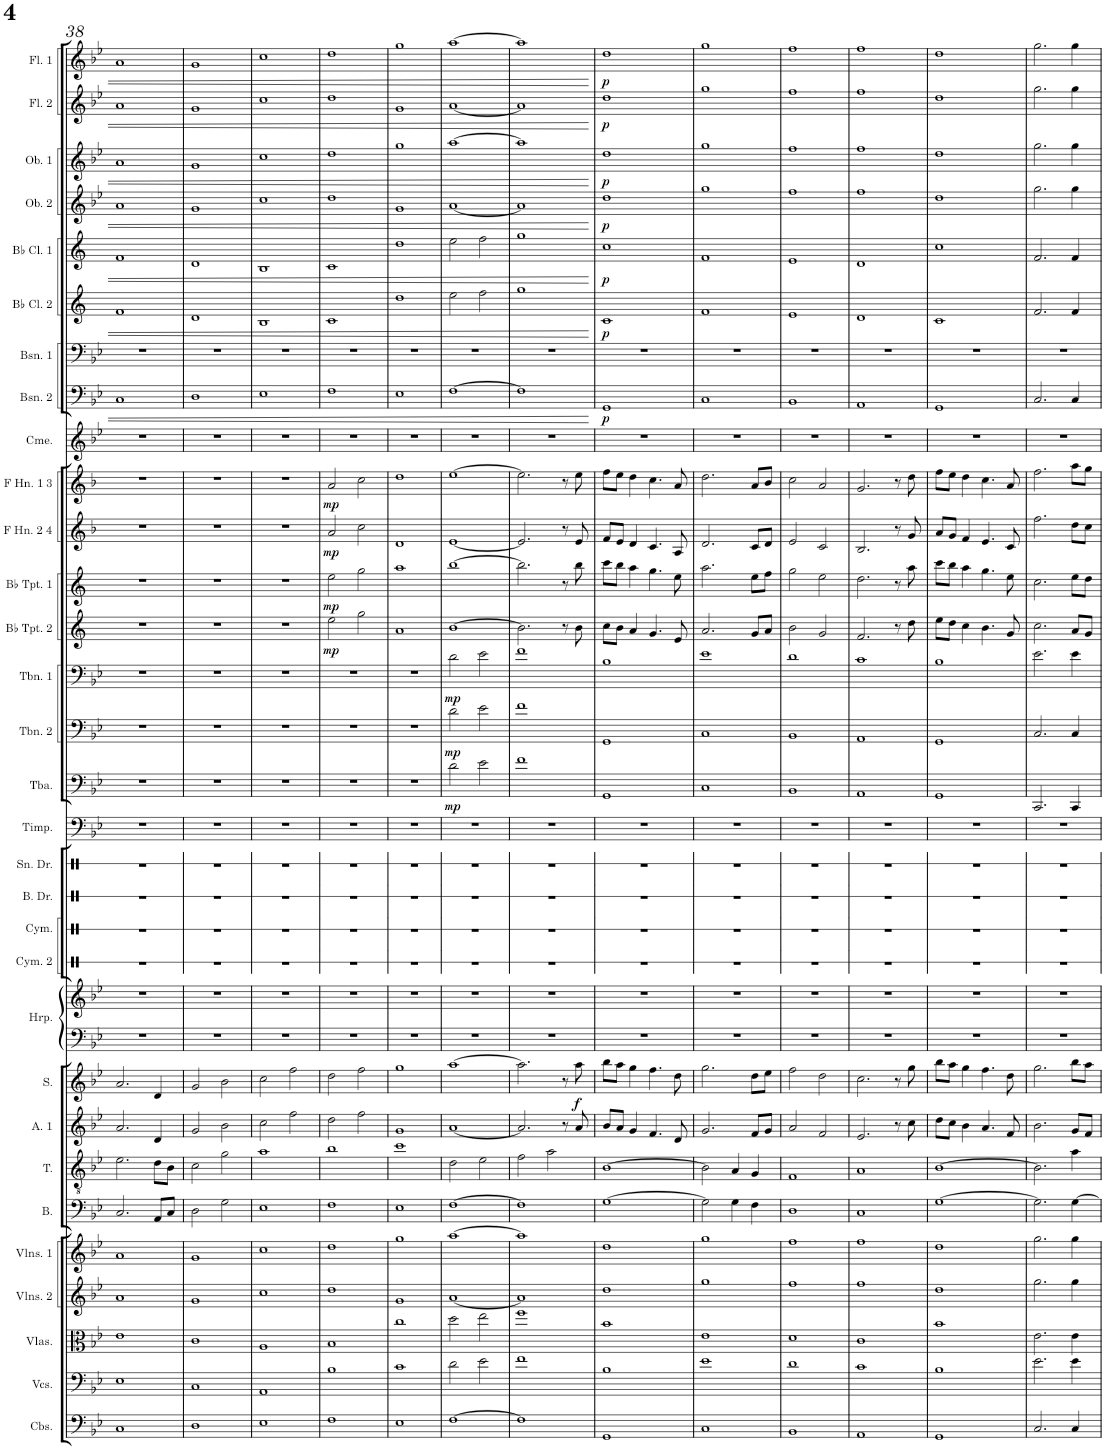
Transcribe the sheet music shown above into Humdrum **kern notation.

**kern	**kern	**kern	**kern	**kern	**kern	**kern	**kern	**kern	**dynam	**kern	**kern	**kern	**kern	**kern	**kern	**kern	**kern	**dynam	**kern	**dynam	**kern	**dynam	**kern	**dynam	**kern	**dynam	**kern	**dynam	**kern	**dynam	**kern	**kern	**dynam	**kern	**kern	**dynam	**kern	**dynam	**kern	**dynam	**kern	**dynam	**kern	**dynam	**kern	**dynam
*part31	*part30	*part29	*part28	*part27	*part26	*part25	*part24	*part23	*part23	*part22	*part22	*part21	*part20	*part19	*part18	*part17	*part16	*part16	*part15	*part15	*part14	*part14	*part13	*part13	*part12	*part12	*part11	*part11	*part10	*part10	*part9	*part8	*part8	*part7	*part6	*part6	*part5	*part5	*part4	*part4	*part3	*part3	*part2	*part2	*part1	*part1
*staff32	*staff31	*staff30	*staff29	*staff28	*staff27	*staff26	*staff25	*staff24	*staff24	*staff23	*staff22	*staff21	*staff20	*staff19	*staff18	*staff17	*staff16	*staff16	*staff15	*staff15	*staff14	*staff14	*staff13	*staff13	*staff12	*staff12	*staff11	*staff11	*staff10	*staff10	*staff9	*staff8	*staff8	*staff7	*staff6	*staff6	*staff5	*staff5	*staff4	*staff4	*staff3	*staff3	*staff2	*staff2	*staff1	*staff1
*I"Contrabasses	*I"Violoncellos	*I"Violas	*I"Violins 2	*I"Violins 1	*I"Bass	*I"Tenor	*I"Alto 1	*I"Soprano	*	*I"Harp	*	*I"Cymbal 2	*I"Cymbal	*I"Bass Drum	*I"Snare Drum	*I"Timpani	*I"Tuba	*	*I"Trombone 2	*	*I"Trombone 1	*	*I"Bb Trumpet 2	*	*I"Bb Trumpet 1	*	*I"F Horn 2 &amp; 4	*	*I"F Horn 1 &amp; 3	*	*I"Chimes	*I"Bassoon 2	*	*I"Bassoon 1	*I"Bb Clarinet 2	*	*I"Bb Clarinet 1	*	*I"Oboe 2	*	*I"Oboe 1	*	*I"Flute 2	*	*I"Flute 1	*
*I'Cbs.	*I'Vcs.	*I'Vlas.	*I'Vlns. 2	*I'Vlns. 1	*I'B.	*I'T.	*I'A. 1	*I'S.	*	*I'Hrp.	*	*I'Cym. 2	*I'Cym.	*I'B. Dr.	*I'Sn. Dr.	*I'Timp.	*I'Tba.	*	*I'Tbn. 2	*	*I'Tbn. 1	*	*I'Bb Tpt. 2	*	*I'Bb Tpt. 1	*	*I'F Hn. 2 4	*	*I'F Hn. 1 3	*	*I'Cme.	*I'Bsn. 2	*	*I'Bsn. 1	*I'Bb Cl. 2	*	*I'Bb Cl. 1	*	*I'Ob. 2	*	*I'Ob. 1	*	*I'Fl. 2	*	*I'Fl. 1	*
!!LO:PB:g=z
*clefF4	*clefF4	*clefC3	*clefG2	*clefG2	*clefF4	*clefGv2	*clefG2	*clefG2	*	*clefF4	*clefG2	*clefX	*clefX	*clefX	*clefX	*clefF4	*clefF4	*	*clefF4	*	*clefF4	*	*clefG2	*	*clefG2	*	*clefG2	*	*clefG2	*	*clefG2	*clefF4	*	*clefF4	*clefG2	*	*clefG2	*	*clefG2	*	*clefG2	*	*clefG2	*	*clefG2	*
*Trd7c12	*	*	*	*	*	*	*	*	*	*	*	*	*	*	*	*	*	*	*	*	*	*	*Trd1c2	*	*Trd1c2	*	*Trd4c7	*	*Trd4c7	*	*	*	*	*	*Trd1c2	*	*Trd1c2	*	*	*	*	*	*	*	*	*
*k[b-e-]	*k[b-e-]	*k[b-e-]	*k[b-e-]	*k[b-e-]	*k[b-e-]	*k[b-e-]	*k[b-e-]	*k[b-e-]	*	*k[b-e-]	*k[b-e-]	*k[]	*k[]	*k[]	*k[]	*k[b-e-]	*k[b-e-]	*	*k[b-e-]	*	*k[b-e-]	*	*k[]	*	*k[]	*	*k[b-]	*	*k[b-]	*	*k[b-e-]	*k[b-e-]	*	*k[b-e-]	*k[]	*	*k[]	*	*k[b-e-]	*	*k[b-e-]	*	*k[b-e-]	*	*k[b-e-]	*
*M4/4	*M4/4	*M4/4	*M4/4	*M4/4	*M4/4	*M4/4	*M4/4	*M4/4	*	*M4/4	*M4/4	*M4/4	*M4/4	*M4/4	*M4/4	*M4/4	*M4/4	*	*M4/4	*	*M4/4	*	*M4/4	*	*M4/4	*	*M4/4	*	*M4/4	*	*M4/4	*M4/4	*	*M4/4	*M4/4	*	*M4/4	*	*M4/4	*	*M4/4	*	*M4/4	*	*M4/4	*
=38	=38	=38	=38	=38	=38	=38	=38	=38	=38	=38	=38	=38	=38	=38	=38	=38	=38	=38	=38	=38	=38	=38	=38	=38	=38	=38	=38	=38	=38	=38	=38	=38	=38	=38	=38	=38	=38	=38	=38	=38	=38	=38	=38	=38	=38	=38
1C	1E-	1e-	1a	1a	2.C/	2.e-\	2.a/	2.a/	.	1r	1r	1r	1r	1r	1r	1r	1r	.	1r	.	1r	.	1r	.	1r	.	1r	.	1r	.	1r	1C	.	1r	1f	.	1f	.	1a	.	1a	.	1a	.	1a	.
.	.	.	.	.	8AA/L	8d\L	4d/	4d/	.	.	.	.	.	.	.	.	.	.	.	.	.	.	.	.	.	.	.	.	.	.	.	.	.	.	.	.	.	.	.	.	.	.	.	.	.	.
.	.	.	.	.	8C/J	8B-\J	.	.	.	.	.	.	.	.	.	.	.	.	.	.	.	.	.	.	.	.	.	.	.	.	.	.	.	.	.	.	.	.	.	.	.	.	.	.	.	.
=39	=39	=39	=39	=39	=39	=39	=39	=39	=39	=39	=39	=39	=39	=39	=39	=39	=39	=39	=39	=39	=39	=39	=39	=39	=39	=39	=39	=39	=39	=39	=39	=39	=39	=39	=39	=39	=39	=39	=39	=39	=39	=39	=39	=39	=39	=39
1D	1C	1c	1g	1g	2D\	2c\	2g/	2g/	.	1r	1r	1r	1r	1r	1r	1r	1r	.	1r	.	1r	.	1r	.	1r	.	1r	.	1r	.	1r	1D	.	1r	1d	.	1d	.	1g	.	1g	.	1g	.	1g	.
.	.	.	.	.	2G\	2g\	2b-\	2b-\	.	.	.	.	.	.	.	.	.	.	.	.	.	.	.	.	.	.	.	.	.	.	.	.	.	.	.	.	.	.	.	.	.	.	.	.	.	.
=40	=40	=40	=40	=40	=40	=40	=40	=40	=40	=40	=40	=40	=40	=40	=40	=40	=40	=40	=40	=40	=40	=40	=40	=40	=40	=40	=40	=40	=40	=40	=40	=40	=40	=40	=40	=40	=40	=40	=40	=40	=40	=40	=40	=40	=40	=40
1E-	1AA	1A	1cc	1cc	1E-	1a	2cc\	2cc\	.	1r	1r	1r	1r	1r	1r	1r	1r	.	1r	.	1r	.	1r	.	1r	.	1r	.	1r	.	1r	1E-	.	1r	1B	.	1B	.	1cc	.	1cc	.	1cc	.	1cc	.
.	.	.	.	.	.	.	2ff\	2ff\	.	.	.	.	.	.	.	.	.	.	.	.	.	.	.	.	.	.	.	.	.	.	.	.	.	.	.	.	.	.	.	.	.	.	.	.	.	.
=41	=41	=41	=41	=41	=41	=41	=41	=41	=41	=41	=41	=41	=41	=41	=41	=41	=41	=41	=41	=41	=41	=41	=41	=41	=41	=41	=41	=41	=41	=41	=41	=41	=41	=41	=41	=41	=41	=41	=41	=41	=41	=41	=41	=41	=41	=41
!	!	!	!	!	!	!	!	!	!	!	!	!	!	!	!	!	!	!	!	!	!	!	!	!LO:DY:b	!	!LO:DY:b	!	!LO:DY:b	!	!LO:DY:b	!	!	!	!	!	!	!	!	!	!	!	!	!	!	!	!
1F	1B-	1B-	1dd	1dd	1F	1b-	2dd\	2dd\	.	1r	1r	1r	1r	1r	1r	1r	1r	.	1r	.	1r	.	2ee\	mp	2ee\	mp	2a/	mp	2a/	mp	1r	1F	.	1r	1c	.	1c	.	1dd	.	1dd	.	1dd	.	1dd	.
.	.	.	.	.	.	.	2ff\	2ff\	.	.	.	.	.	.	.	.	.	.	.	.	.	.	2gg\	.	2gg\	.	2cc\	.	2cc\	.	.	.	.	.	.	.	.	.	.	.	.	.	.	.	.	.
=42	=42	=42	=42	=42	=42	=42	=42	=42	=42	=42	=42	=42	=42	=42	=42	=42	=42	=42	=42	=42	=42	=42	=42	=42	=42	=42	=42	=42	=42	=42	=42	=42	=42	=42	=42	=42	=42	=42	=42	=42	=42	=42	=42	=42	=42	=42
1E-	1c	1cc	1g	1gg	1E-	1cc	1g	1gg	.	1r	1r	1r	1r	1r	1r	1r	1r	.	1r	.	1r	.	1a	.	1aa	.	1d	.	1dd	.	1r	1E-	.	1r	1dd	.	1dd	.	1g	.	1gg	.	1g	.	1gg	.
=43	=43	=43	=43	=43	=43	=43	=43	=43	=43	=43	=43	=43	=43	=43	=43	=43	=43	=43	=43	=43	=43	=43	=43	=43	=43	=43	=43	=43	=43	=43	=43	=43	=43	=43	=43	=43	=43	=43	=43	=43	=43	=43	=43	=43	=43	=43
!	!	!	!	!	!	!	!	!	!	!	!	!	!	!	!	!	!	!LO:DY:b	!	!LO:DY:b	!	!LO:DY:b	!	!	!	!	!	!	!	!	!	!	!	!	!	!	!	!	!	!	!	!	!	!	!	!
[1F	2d\	2dd\	[1a	[1aa	[1F	2d\	[1a	[1aa	.	1r	1r	1r	1r	1r	1r	1r	2d\	mp	2d\	mp	2d\	mp	[1b	.	[1bb	.	[1e	.	[1ee	.	1r	[1F	.	1r	2ee\	.	2ee\	.	[1a	.	[1aa	.	[1a	.	[1aa	.
.	2e-\	2ee-\	.	.	.	2e-\	.	.	.	.	.	.	.	.	.	.	2e-\	.	2e-\	.	2e-\	.	.	.	.	.	.	.	.	.	.	.	.	.	2ff\	.	2ff\	.	.	.	.	.	.	.	.	.
=44	=44	=44	=44	=44	=44	=44	=44	=44	=44	=44	=44	=44	=44	=44	=44	=44	=44	=44	=44	=44	=44	=44	=44	=44	=44	=44	=44	=44	=44	=44	=44	=44	=44	=44	=44	=44	=44	=44	=44	=44	=44	=44	=44	=44	=44	=44
1F]	1f	1ff	1a]	1aa]	1F]	2f\	2.a/]	2.aa\]	.	1r	1r	1r	1r	1r	1r	1r	1f	.	1f	.	1f	.	2.b\]	.	2.bb\]	.	2.e/]	.	2.ee\]	.	1r	1F]	.	1r	1gg	.	1gg	.	1a]	.	1aa]	.	1a]	.	1aa]	.
.	.	.	.	.	.	2a\	.	.	.	.	.	.	.	.	.	.	.	.	.	.	.	.	.	.	.	.	.	.	.	.	.	.	.	.	.	.	.	.	.	.	.	.	.	.	.	.
.	.	.	.	.	.	.	8r	8r	.	.	.	.	.	.	.	.	.	.	.	.	.	.	8r	.	8r	.	8r	.	8r	.	.	.	.	.	.	.	.	.	.	.	.	.	.	.	.	.
!	!	!	!	!	!	!	!	!	!LO:DY:b	!	!	!	!	!	!	!	!	!	!	!	!	!	!	!	!	!	!	!	!	!	!	!	!	!	!	!	!	!	!	!	!	!	!	!	!	!
.	.	.	.	.	.	.	8a/	8aa\	f	.	.	.	.	.	.	.	.	.	.	.	.	.	8b\	.	8bb\	.	8e/	.	8ee\	.	.	.	.	.	.	.	.	.	.	.	.	.	.	.	.	.
=45	=45	=45	=45	=45	=45	=45	=45	=45	=45	=45	=45	=45	=45	=45	=45	=45	=45	=45	=45	=45	=45	=45	=45	=45	=45	=45	=45	=45	=45	=45	=45	=45	=45	=45	=45	=45	=45	=45	=45	=45	=45	=45	=45	=45	=45	=45
!	!	!	!	!	!	!	!	!	!	!	!	!	!	!	!	!	!	!	!	!	!	!	!	!	!	!	!	!	!	!	!	!	!LO:DY:b	!	!	!LO:DY:b	!	!LO:DY:b	!	!LO:DY:b	!	!LO:DY:b	!	!LO:DY:b	!	!LO:DY:b
1GG	1B-	1b-	1dd	1dd	[1G	[1B-	8b-/L	8bb-\L	.	1r	1r	1r	1r	1r	1r	1r	1GG	.	1GG	.	1B-	.	8cc\L	.	8ccc\L	.	8f/L	.	8ff\L	.	1r	1GG	p	1r	1c	p	1cc	p	1dd	p	1dd	p	1dd	p	1dd	p
.	.	.	.	.	.	.	8a/J	8aa\J	.	.	.	.	.	.	.	.	.	.	.	.	.	.	8b\J	.	8bb\J	.	8e/J	.	8ee\J	.	.	.	.	.	.	.	.	.	.	.	.	.	.	.	.	.
.	.	.	.	.	.	.	4g/	4gg\	.	.	.	.	.	.	.	.	.	.	.	.	.	.	4a/	.	4aa\	.	4d/	.	4dd\	.	.	.	.	.	.	.	.	.	.	.	.	.	.	.	.	.
.	.	.	.	.	.	.	4.f/	4.ff\	.	.	.	.	.	.	.	.	.	.	.	.	.	.	4.g/	.	4.gg\	.	4.c/	.	4.cc\	.	.	.	.	.	.	.	.	.	.	.	.	.	.	.	.	.
.	.	.	.	.	.	.	8d/	8dd\	.	.	.	.	.	.	.	.	.	.	.	.	.	.	8e/	.	8ee\	.	8A/	.	8a/	.	.	.	.	.	.	.	.	.	.	.	.	.	.	.	.	.
=46	=46	=46	=46	=46	=46	=46	=46	=46	=46	=46	=46	=46	=46	=46	=46	=46	=46	=46	=46	=46	=46	=46	=46	=46	=46	=46	=46	=46	=46	=46	=46	=46	=46	=46	=46	=46	=46	=46	=46	=46	=46	=46	=46	=46	=46	=46
1C	1e-	1e-	1gg	1gg	2G\]	2B-\]	2.g/	2.gg\	.	1r	1r	1r	1r	1r	1r	1r	1C	.	1C	.	1e-	.	2.a/	.	2.aa\	.	2.d/	.	2.dd\	.	1r	1C	.	1r	1f	.	1f	.	1gg	.	1gg	.	1gg	.	1gg	.
.	.	.	.	.	4G\	4A/	.	.	.	.	.	.	.	.	.	.	.	.	.	.	.	.	.	.	.	.	.	.	.	.	.	.	.	.	.	.	.	.	.	.	.	.	.	.	.	.
.	.	.	.	.	4F\	4G/	8f/L	8dd\L	.	.	.	.	.	.	.	.	.	.	.	.	.	.	8g/L	.	8ee\L	.	8c/L	.	8a/L	.	.	.	.	.	.	.	.	.	.	.	.	.	.	.	.	.
.	.	.	.	.	.	.	8g/J	8ee-\J	.	.	.	.	.	.	.	.	.	.	.	.	.	.	8a/J	.	8ff\J	.	8d/J	.	8b-/J	.	.	.	.	.	.	.	.	.	.	.	.	.	.	.	.	.
=47	=47	=47	=47	=47	=47	=47	=47	=47	=47	=47	=47	=47	=47	=47	=47	=47	=47	=47	=47	=47	=47	=47	=47	=47	=47	=47	=47	=47	=47	=47	=47	=47	=47	=47	=47	=47	=47	=47	=47	=47	=47	=47	=47	=47	=47	=47
1BB-	1d	1d	1ff	1ff	1D	1F	2a/	2ff\	.	1r	1r	1r	1r	1r	1r	1r	1BB-	.	1BB-	.	1d	.	2b\	.	2gg\	.	2e/	.	2cc\	.	1r	1BB-	.	1r	1e	.	1e	.	1ff	.	1ff	.	1ff	.	1ff	.
.	.	.	.	.	.	.	2f/	2dd\	.	.	.	.	.	.	.	.	.	.	.	.	.	.	2g/	.	2ee\	.	2c/	.	2a/	.	.	.	.	.	.	.	.	.	.	.	.	.	.	.	.	.
=48	=48	=48	=48	=48	=48	=48	=48	=48	=48	=48	=48	=48	=48	=48	=48	=48	=48	=48	=48	=48	=48	=48	=48	=48	=48	=48	=48	=48	=48	=48	=48	=48	=48	=48	=48	=48	=48	=48	=48	=48	=48	=48	=48	=48	=48	=48
1AA	1c	1c	1ff	1ff	1C	1A	2.e-/	2.cc\	.	1r	1r	1r	1r	1r	1r	1r	1AA	.	1AA	.	1c	.	2.f/	.	2.dd\	.	2.B-/	.	2.g/	.	1r	1AA	.	1r	1d	.	1d	.	1ff	.	1ff	.	1ff	.	1ff	.
.	.	.	.	.	.	.	8r	8r	.	.	.	.	.	.	.	.	.	.	.	.	.	.	8r	.	8r	.	8r	.	8r	.	.	.	.	.	.	.	.	.	.	.	.	.	.	.	.	.
.	.	.	.	.	.	.	8cc\	8gg\	.	.	.	.	.	.	.	.	.	.	.	.	.	.	8dd\	.	8aa\	.	8g/	.	8dd\	.	.	.	.	.	.	.	.	.	.	.	.	.	.	.	.	.
=49	=49	=49	=49	=49	=49	=49	=49	=49	=49	=49	=49	=49	=49	=49	=49	=49	=49	=49	=49	=49	=49	=49	=49	=49	=49	=49	=49	=49	=49	=49	=49	=49	=49	=49	=49	=49	=49	=49	=49	=49	=49	=49	=49	=49	=49	=49
1GG	1B-	1b-	1dd	1dd	[1G	[1B-	8dd\L	8bb-\L	.	1r	1r	1r	1r	1r	1r	1r	1GG	.	1GG	.	1B-	.	8ee\L	.	8ccc\L	.	8a/L	.	8ff\L	.	1r	1GG	.	1r	1c	.	1cc	.	1dd	.	1dd	.	1dd	.	1dd	.
.	.	.	.	.	.	.	8cc\J	8aa\J	.	.	.	.	.	.	.	.	.	.	.	.	.	.	8dd\J	.	8bb\J	.	8g/J	.	8ee\J	.	.	.	.	.	.	.	.	.	.	.	.	.	.	.	.	.
.	.	.	.	.	.	.	4b-\	4gg\	.	.	.	.	.	.	.	.	.	.	.	.	.	.	4cc\	.	4aa\	.	4f/	.	4dd\	.	.	.	.	.	.	.	.	.	.	.	.	.	.	.	.	.
.	.	.	.	.	.	.	4.a/	4.ff\	.	.	.	.	.	.	.	.	.	.	.	.	.	.	4.b\	.	4.gg\	.	4.e/	.	4.cc\	.	.	.	.	.	.	.	.	.	.	.	.	.	.	.	.	.
.	.	.	.	.	.	.	8f/	8dd\	.	.	.	.	.	.	.	.	.	.	.	.	.	.	8g/	.	8ee\	.	8c/	.	8a/	.	.	.	.	.	.	.	.	.	.	.	.	.	.	.	.	.
=50	=50	=50	=50	=50	=50	=50	=50	=50	=50	=50	=50	=50	=50	=50	=50	=50	=50	=50	=50	=50	=50	=50	=50	=50	=50	=50	=50	=50	=50	=50	=50	=50	=50	=50	=50	=50	=50	=50	=50	=50	=50	=50	=50	=50	=50	=50
2.C/	2.e-\	2.e-\	2.gg\	2.gg\	2.G\]	2.B-\]	2.b-\	2.gg\	.	1r	1r	1r	1r	1r	1r	1r	2.CC/	.	2.C/	.	2.e-\	.	2.cc\	.	2.cc\	.	2.ff\	.	2.ff\	.	1r	2.C/	.	1r	2.f/	.	2.f/	.	2.gg\	.	2.gg\	.	2.gg\	.	2.gg\	.
4C/	4e-\	4e-\	4gg\	4gg\	[4G\	4a\	8g/L	8bb-\L	.	.	.	.	.	.	.	.	4CC/	.	4C/	.	4e-\	.	8a/L	.	8ee\L	.	8dd\L	.	8aa\L	.	.	4C/	.	.	4f/	.	4f/	.	4gg\	.	4gg\	.	4gg\	.	4gg\	.
.	.	.	.	.	.	.	8f/J	8aa\J	.	.	.	.	.	.	.	.	.	.	.	.	.	.	8g/J	.	8dd\J	.	8cc\J	.	8gg\J	.	.	.	.	.	.	.	.	.	.	.	.	.	.	.	.	.
=	=	=	=	=	=	=	=	=	=	=	=	=	=	=	=	=	=	=	=	=	=	=	=	=	=	=	=	=	=	=	=	=	=	=	=	=	=	=	=	=	=	=	=	=	=	=
*-	*-	*-	*-	*-	*-	*-	*-	*-	*-	*-	*-	*-	*-	*-	*-	*-	*-	*-	*-	*-	*-	*-	*-	*-	*-	*-	*-	*-	*-	*-	*-	*-	*-	*-	*-	*-	*-	*-	*-	*-	*-	*-	*-	*-	*-	*-
